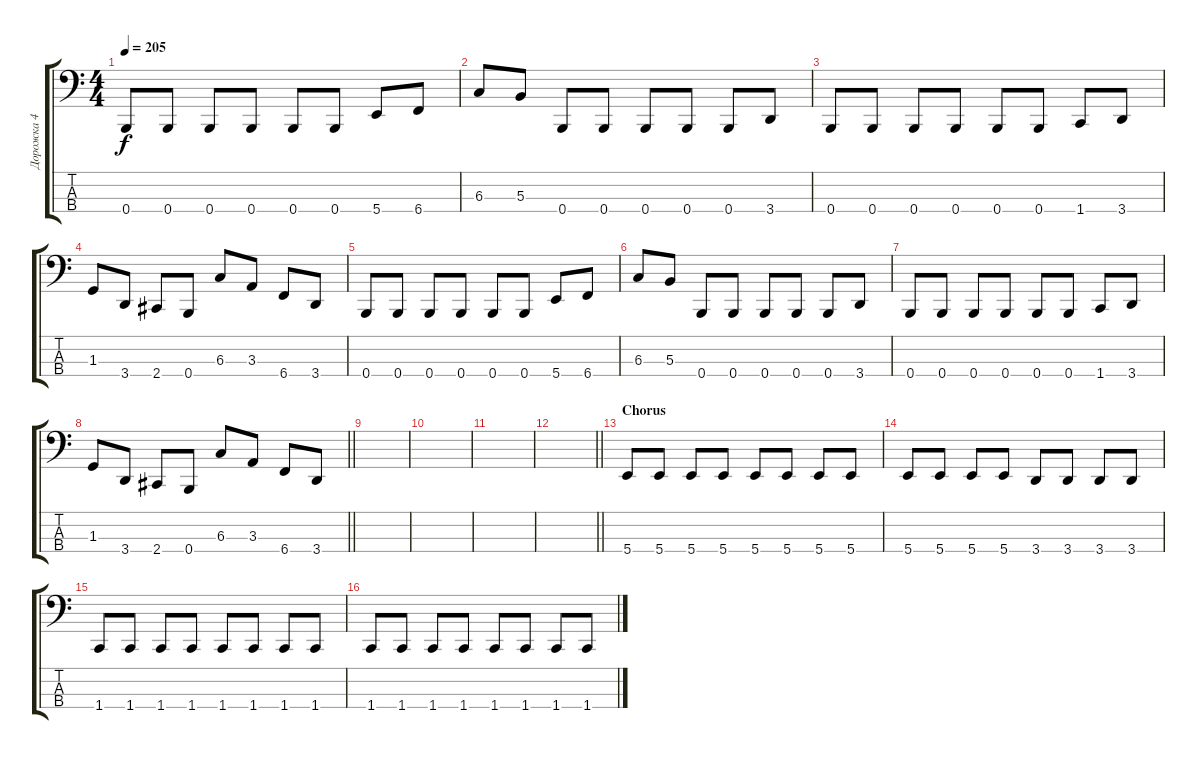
\track ("Дорожка 4" "Дорожка 4") {instrument electricbasspick}
\staff {score tabs}
\tuning (E2 B1 Gb1 B0) {hide}
\ts (4 4)
\tempo 205
\clef f4
\ks c
0.4.8{dy f} 0.4.8 0.4.8 0.4.8 0.4.8 0.4.8 5.4.8 6.4.8 |
6.3.8 5.3.8 0.4.8 0.4.8 0.4.8 0.4.8 0.4.8 3.4.8 |
0.4.8 0.4.8 0.4.8 0.4.8 0.4.8 0.4.8 1.4.8 3.4.8 |
1.3.8 3.4.8 2.4.8 0.4.8 6.3.8 3.3.8 6.4.8 3.4.8 |
0.4.8 0.4.8 0.4.8 0.4.8 0.4.8 0.4.8 5.4.8 6.4.8 |
6.3.8 5.3.8 0.4.8 0.4.8 0.4.8 0.4.8 0.4.8 3.4.8 |
0.4.8 0.4.8 0.4.8 0.4.8 0.4.8 0.4.8 1.4.8 3.4.8 |
\barLineRight lightlight
1.3.8 3.4.8 2.4.8 0.4.8 6.3.8 3.3.8 6.4.8 3.4.8 |
|
|
|
\barLineRight lightlight
|
\section ("" "Chorus")
5.4.8 5.4.8 5.4.8 5.4.8 5.4.8 5.4.8 5.4.8 5.4.8 |
5.4.8 5.4.8 5.4.8 5.4.8 3.4.8 3.4.8 3.4.8 3.4.8 |
1.4.8 1.4.8 1.4.8 1.4.8 1.4.8 1.4.8 1.4.8 1.4.8 |
1.4.8 1.4.8 1.4.8 1.4.8 1.4.8 1.4.8 1.4.8 1.4.8
